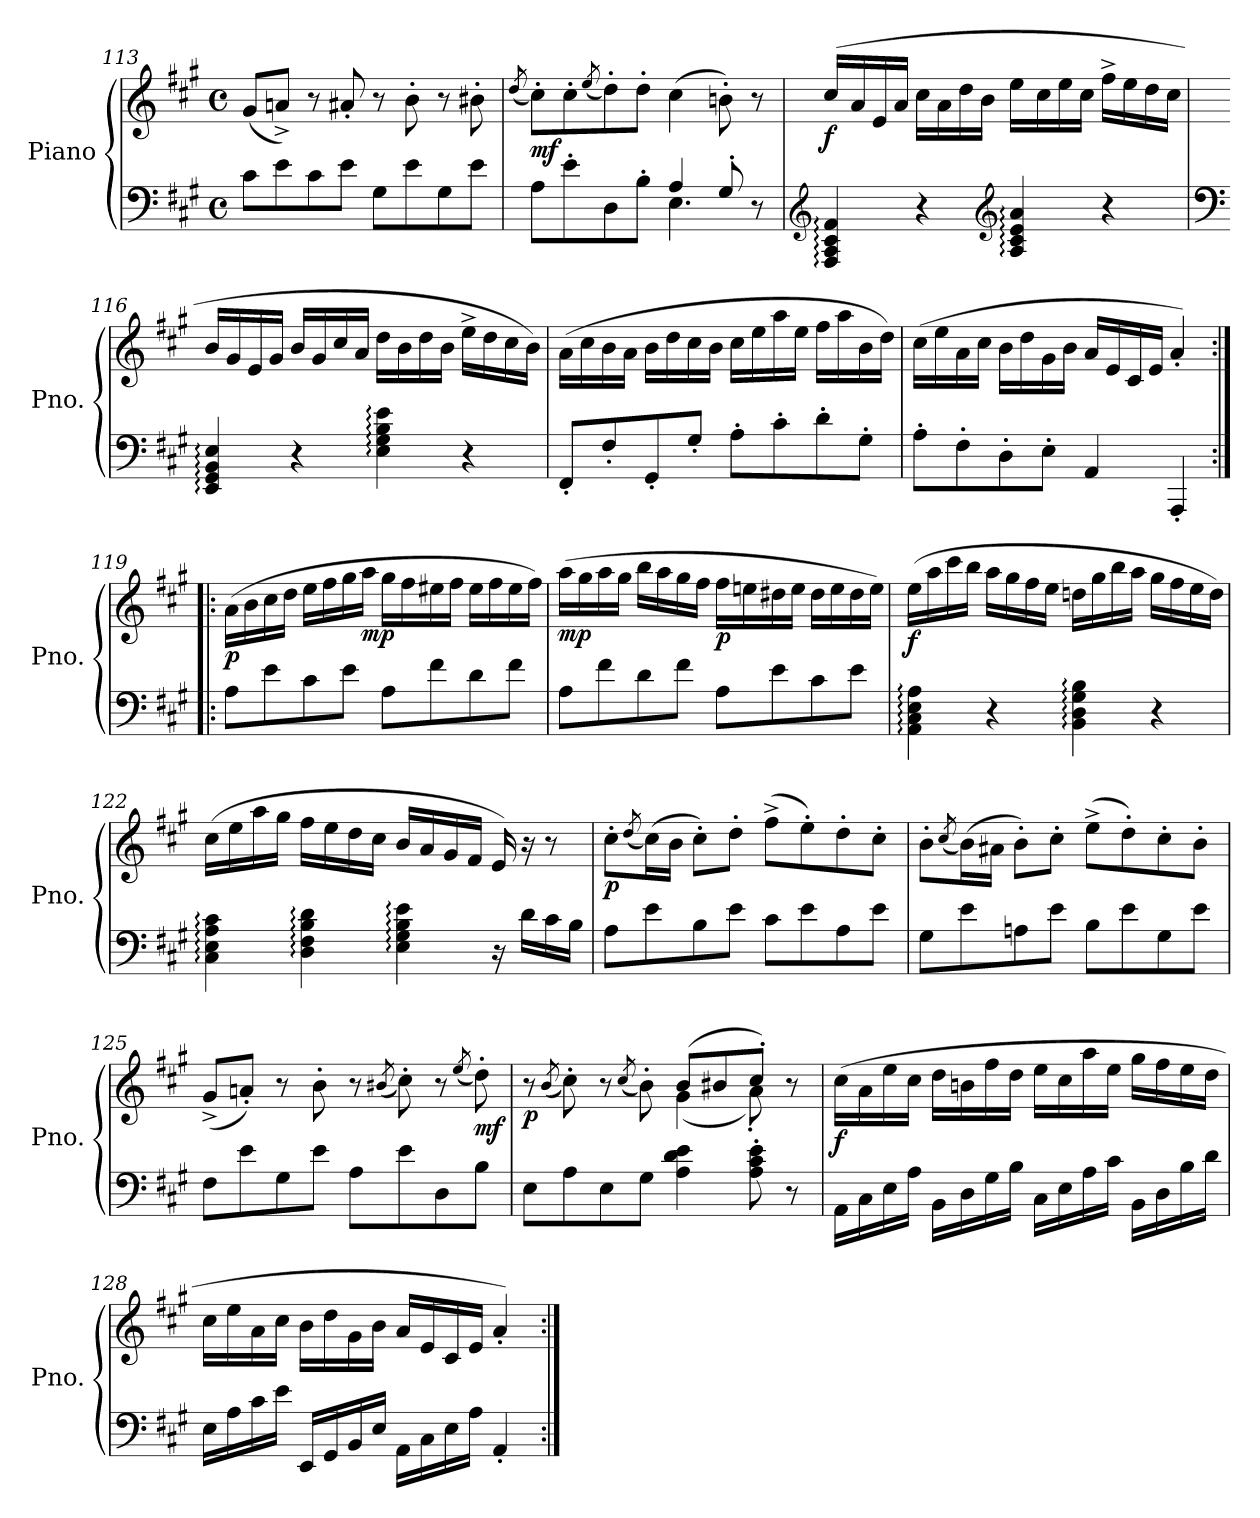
**kern	**kern	**dynam
*part1	*part1	*part1
*staff2	*staff1	*staff1/2
*I"Piano	*	*
*I'Pno.	*	*
*clefF4	*clefG2	*
*k[f#c#g#]	*k[f#c#g#]	*
*M4/4	*M4/4	*
*met(c)	*met(c)	*
=113	=113	=113
8c#\L	(<8g#/L	.
8e\	8an^/J)	.
8c#\	8r	.
8e\J	8a#X'/	.
8G#\L	8r	.
8e\	8b'\	.
8G#\	8r	.
8e\J	8b#X'\	.
!!LO:LB:g=z
=114	=114	=114
.	(<8qdd/	.
*^	*	*
!	!	!	!LO:DY:b
8A\L	2ryy	8cc#'\L)	mf
8e'\	.	8cc#'\	.
.	.	(<8qee/	.
8D\	.	8dd'\)	.
8B'\J	.	8dd'\J	.
4A/	4.E\	(>4cc#\	.
8G#'/	.	8bn'\)	.
8r	8ryy	8r	.
=115	=115	=115	=115
!	!	!	!LO:DY:b
*v	*v	*	*
4AAA/: 4CC#/: 4EE/: 4AA/:	(>16cc#/LL	f
.	16a/	.
.	16e/	.
.	16a/JJ	.
4r	16cc#\LL	.
.	16a\	.
.	16dd\	.
.	16b\JJ	.
*clefG2	*	*
4A/: 4c#/: 4e/: 4a/:	16ee\LL	.
.	16cc#\	.
.	16ee\	.
.	16cc#\JJ	.
4r	16ff#^\LL	.
.	16ee\	.
.	16dd\	.
.	16cc#\JJ	.
=116	=116	=116
*clefF4	*	*
4EE/: 4GG#/: 4BB/: 4E/:	16b/LL	.
.	16g#/	.
.	16e/	.
.	16g#/JJ	.
4r	16b/LL	.
.	16g#/	.
.	16cc#/	.
.	16a/JJ	.
4E\: 4G#\: 4B\: 4e\:	16dd\LL	.
.	16b\	.
.	16dd\	.
.	16b\JJ	.
4r	16ee^\LL	.
.	16dd\	.
.	16cc#\	.
.	16b\JJ)	.
!!LO:LB:g=z
=117	=117	=117
8FF#'/L	(>16a\LL	.
.	16cc#\	.
8F#'/	16b\	.
.	16a\JJ	.
8GG#'/	16b\LL	.
.	16dd\	.
8G#'/J	16cc#\	.
.	16b\JJ	.
8A'\L	16cc#\LL	.
.	16ee\	.
8c#'\	16aa\	.
.	16ee\JJ	.
8d'\	16ff#\LL	.
.	16aa\	.
8G#'\J	16b\	.
.	16dd\JJ)	.
=118	=118	=118
8A'\L	(>16cc#\LL	.
.	16ee\	.
8F#'\	16a\	.
.	16cc#\JJ	.
8D'\	16b\LL	.
.	16dd\	.
8E'\J	16g#\	.
.	16b\JJ	.
4AA/	16a/LL	.
.	16e/	.
.	16c#/	.
.	16e/JJ	.
4AAA'/	4a'/)	.
!!LO:LB:g=z
=119:|!|:	=119:|!|:	=119:|!|:
!	!	!LO:DY:b
8A\L	(>16a\LL	p
.	16b\	.
8e\	16cc#\	.
.	16dd\JJ	.
8c#\	16ee\LL	.
.	16ff#\	.
8e\J	16gg#\	.
!	!	!LO:DY:b
.	16aa\JJ	mp
8A\L	16gg#\LL	.
.	16ff#\	.
8f#\	16ee#X\	.
.	16ff#\JJ	.
8d\	16ee#\LL	.
.	16ff#\	.
8f#\J	16ee#\	.
.	16ff#\JJ)	.
=120	=120	=120
!	!	!LO:DY:b
8A\L	(>16aa\LL	mp
.	16gg#\	.
8f#\	16aa\	.
.	16gg#\JJ	.
8d\	16bb\LL	.
.	16aa\	.
8f#\J	16gg#\	.
.	16ff#\JJ	.
!	!	!LO:DY:b
8A\L	16ff#\LL	p
.	16een\	.
8e\	16dd#X\	.
.	16ee\JJ	.
8c#\	16dd#\LL	.
.	16ee\	.
8e\J	16dd#\	.
.	16ee\JJ)	.
!!LO:LB:g=z
=121	=121	=121
!	!	!LO:DY:b
4AA\: 4C#\: 4E\: 4A\:	(>16ee\LL	f
.	16aa\	.
.	16ccc#\	.
.	16bb\JJ	.
4r	16aa\LL	.
.	16gg#\	.
.	16ff#\	.
.	16ee\JJ	.
4BB\: 4D\: 4G#\: 4B\:	16ddn\LL	.
.	16gg#\	.
.	16bb\	.
.	16aa\JJ	.
4r	16gg#\LL	.
.	16ff#\	.
.	16ee\	.
.	16dd\JJ)	.
=122	=122	=122
4C#\: 4E\: 4A\: 4c#\:	(>16cc#\LL	.
.	16ee\	.
.	16aa\	.
.	16gg#\JJ	.
4D\: 4F#\: 4B\: 4d\:	16ff#\LL	.
.	16ee\	.
.	16dd\	.
.	16cc#\JJ	.
4E\: 4G#\: 4B\: 4e\:	16b/LL	.
.	16a/	.
.	16g#/	.
.	16f#/JJ	.
16r	16e/)	.
16d\LL	16r	.
16c#\	8r	.
16B\JJ	.	.
!!LO:PB:g=z
=123	=123	=123
!	!	!LO:DY:b
8A\L	8cc#'\L	p
.	(<8qdd/	.
8e\	(>16cc#\L)	.
.	16b\JJ	.
8B\	8cc#'\L)	.
8e\J	8dd'\J	.
8c#\L	(>8ff#^\L	.
8e\	8ee'\)	.
8A\	8dd'\	.
8e\J	8cc#'\J	.
=124	=124	=124
8G#\L	8b'\L	.
.	(<8qcc#/	.
8e\	(>16b\L)	.
.	16a#X\JJ	.
8An\	8b'\L)	.
8e\J	8cc#'\J	.
8B\L	(>8ee^\L	.
8e\	8dd'\)	.
8G#\	8cc#'\	.
8e\J	8b'\J	.
=125	=125	=125
8F#\L	(<8g#^/L	.
8e\	8an'/J)	.
8G#\	8r	.
8e\J	8b'\	.
8A\L	8r	.
.	(<8qb#X/	.
8e\	8cc#'\)	.
8D\	8r	.
.	(<8qee/	.
!	!	!LO:DY:b
8B\J	8dd'\)	mf
!!LO:LB:g=z
=126	=126	=126
*	*^	*
!	!	!	!LO:DY:b
8E\L	8r	2ryy	p
.	(<8qb/	.	.
8A\	8cc#'\)	.	.
8E\	8r	.	.
.	(<8qcc#/	.	.
8G#\J	8b'\)	.	.
4A\ 4d\ 4e\	(>8b/L	(<4g#\	.
.	8b#X/	.	.
8A\' 8c#\' 8e\'	8cc#'/J)	8a'\)	.
8r	8r	8ryy	.
=127	=127	=127	=127
!	!	!	!LO:DY:b
*	*v	*v	*
16AA\LL	(>16cc#\LL	f
16C#\	16a\	.
16E\	16ee\	.
16A\JJ	16cc#\JJ	.
16BB\LL	16dd\LL	.
16D\	16bn\	.
16G#\	16ff#\	.
16B\JJ	16dd\JJ	.
16C#\LL	16ee\LL	.
16E\	16cc#\	.
16A\	16aa\	.
16c#\JJ	16ee\JJ	.
16BB\LL	16gg#\LL	.
16D\	16ff#\	.
16B\	16ee\	.
16d\JJ	16dd\JJ	.
=128	=128	=128
16E\LL	16cc#\LL	.
16A\	16ee\	.
16c#\	16a\	.
16e\JJ	16cc#\JJ	.
16EE/LL	16b\LL	.
16GG#/	16dd\	.
16BB/	16g#\	.
16E/JJ	16b\JJ	.
16AA\LL	16a/LL	.
16C#\	16e/	.
16E\	16c#/	.
16A\JJ	16e/JJ	.
4AA'/	4a'/)	.
=:|!	=:|!	=:|!
*-	*-	*-
